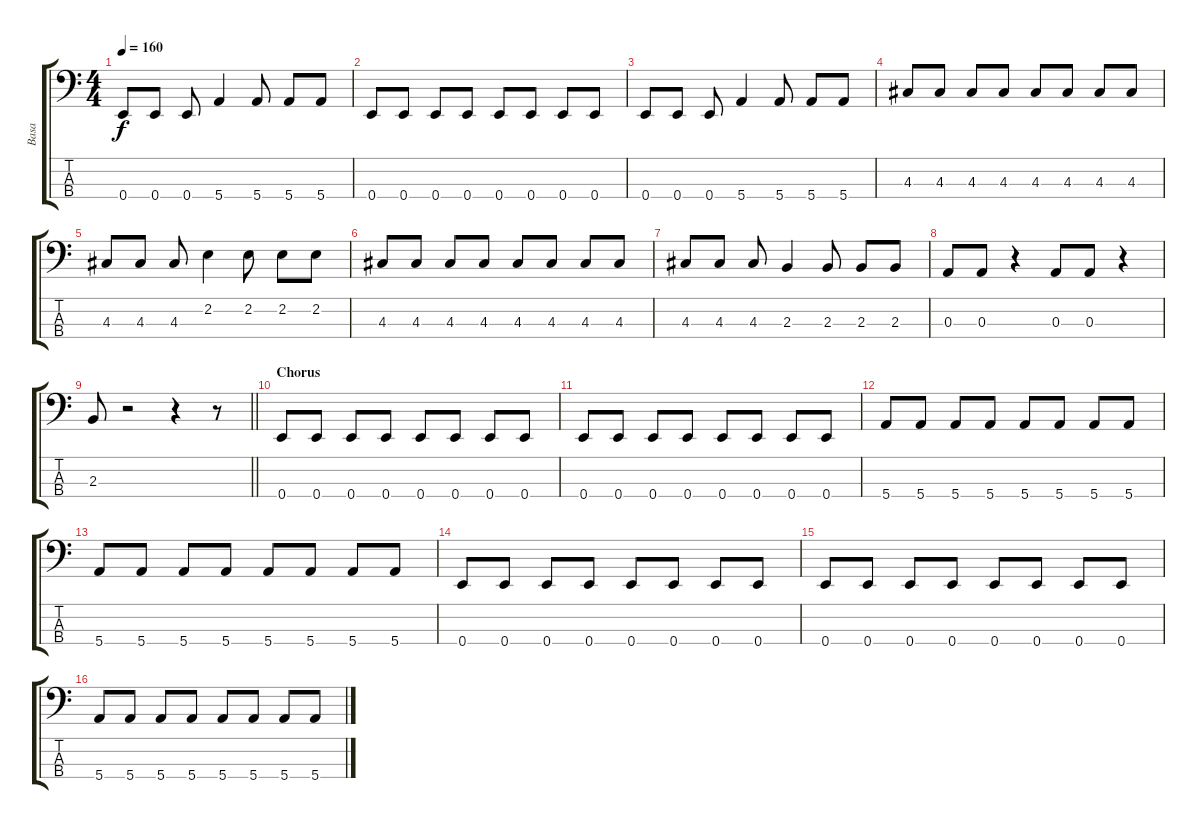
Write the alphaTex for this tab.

\track ("Basa" "Basa") {instrument electricbassfinger}
\staff {score tabs}
\tuning (G2 D2 A1 E1) {hide}
\ts (4 4)
\tempo 160
\clef f4
\ks c
0.4.8{dy f} 0.4.8 0.4.8 5.4.4 5.4.8 5.4.8 5.4.8 |
0.4.8 0.4.8 0.4.8 0.4.8 0.4.8 0.4.8 0.4.8 0.4.8 |
0.4.8 0.4.8 0.4.8 5.4.4 5.4.8 5.4.8 5.4.8 |
4.3.8 4.3.8 4.3.8 4.3.8 4.3.8 4.3.8 4.3.8 4.3.8 |
4.3.8 4.3.8 4.3.8 2.2.4 2.2.8 2.2.8 2.2.8 |
4.3.8 4.3.8 4.3.8 4.3.8 4.3.8 4.3.8 4.3.8 4.3.8 |
4.3.8 4.3.8 4.3.8 2.3.4 2.3.8 2.3.8 2.3.8 |
0.3.8 0.3.8 r.4 0.3.8 0.3.8 r.4 |
\barLineRight lightlight
2.3.8 r.2 r.4 r.8 |
\section ("" "Chorus")
0.4.8 0.4.8 0.4.8 0.4.8 0.4.8 0.4.8 0.4.8 0.4.8 |
0.4.8 0.4.8 0.4.8 0.4.8 0.4.8 0.4.8 0.4.8 0.4.8 |
5.4.8 5.4.8 5.4.8 5.4.8 5.4.8 5.4.8 5.4.8 5.4.8 |
5.4.8 5.4.8 5.4.8 5.4.8 5.4.8 5.4.8 5.4.8 5.4.8 |
0.4.8 0.4.8 0.4.8 0.4.8 0.4.8 0.4.8 0.4.8 0.4.8 |
0.4.8 0.4.8 0.4.8 0.4.8 0.4.8 0.4.8 0.4.8 0.4.8 |
5.4.8 5.4.8 5.4.8 5.4.8 5.4.8 5.4.8 5.4.8 5.4.8
